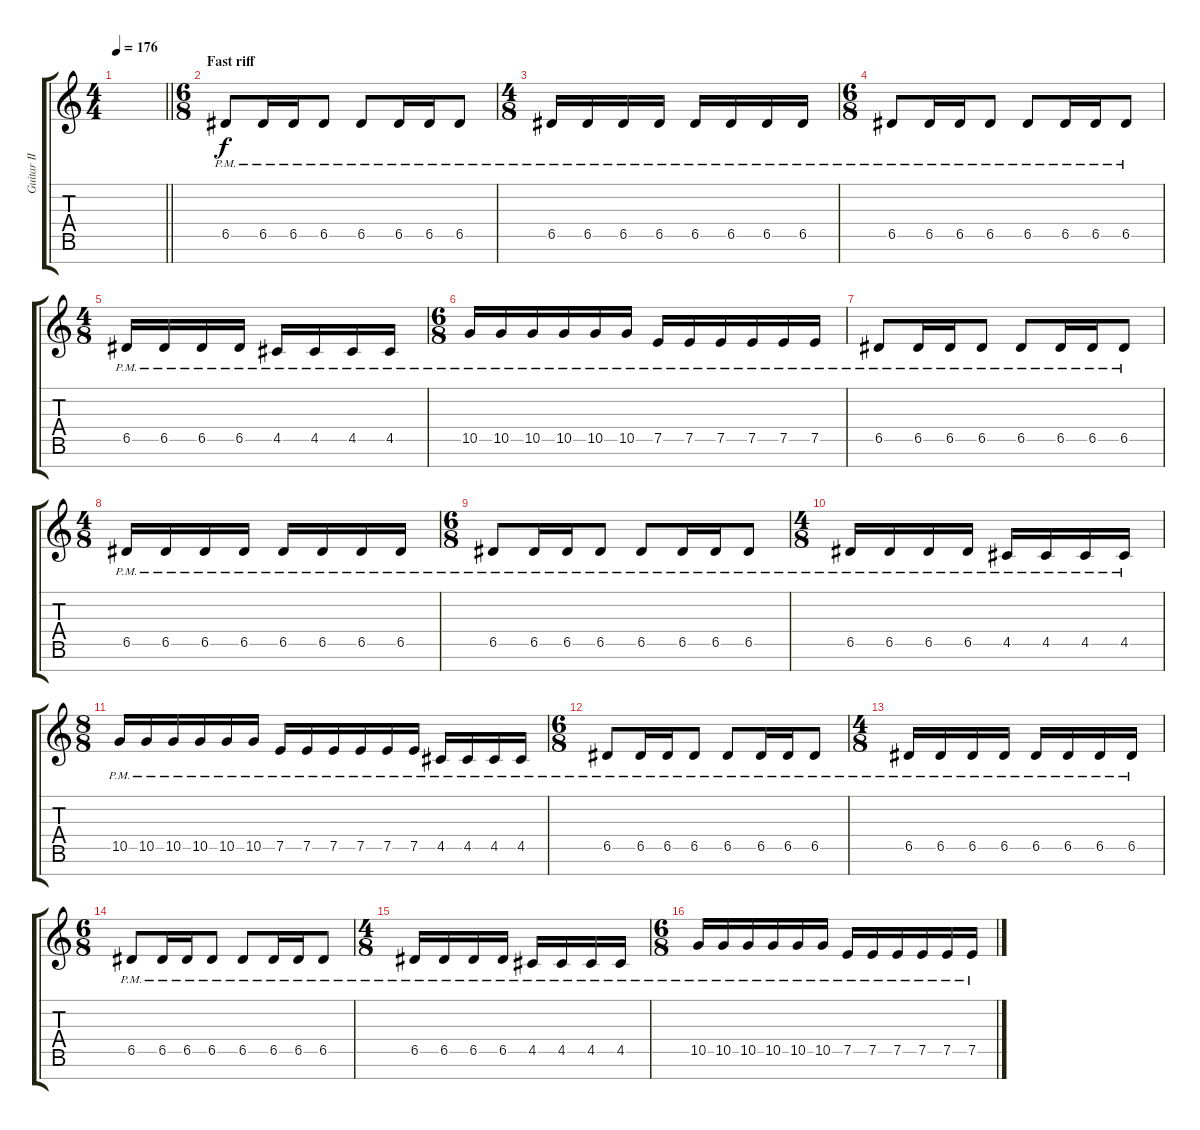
\track ("Guitar II" "Guitar II") {instrument distortionguitar}
\staff {score tabs}
\tuning (E4 B3 G3 D3 A2 E2 B1) {hide}
\ts (4 4)
\tempo 176
\clef g2
\barLineRight lightlight
\ks c
|
\ts (6 8)
\section ("" "Fast riff")
6.5{pm}.8 6.5{pm}.16 6.5{pm}.16 6.5{pm}.8 6.5{pm}.8 6.5{pm}.16 6.5{pm}.16 6.5{pm}.8 |
\ts (4 8)
6.5{pm}.16 6.5{pm}.16 6.5{pm}.16 6.5{pm}.16 6.5{pm}.16 6.5{pm}.16 6.5{pm}.16 6.5{pm}.16 |
\ts (6 8)
6.5{pm}.8 6.5{pm}.16 6.5{pm}.16 6.5{pm}.8 6.5{pm}.8 6.5{pm}.16 6.5{pm}.16 6.5{pm}.8 |
\ts (4 8)
6.5{pm}.16 6.5{pm}.16 6.5{pm}.16 6.5{pm}.16 4.5{pm}.16 4.5{pm}.16 4.5{pm}.16 4.5{pm}.16 |
\ts (6 8)
10.5{pm}.16 10.5{pm}.16 10.5{pm}.16 10.5{pm}.16 10.5{pm}.16 10.5{pm}.16 7.5{pm}.16 7.5{pm}.16 7.5{pm}.16 7.5{pm}.16 7.5{pm}.16 7.5{pm}.16 |
6.5{pm}.8 6.5{pm}.16 6.5{pm}.16 6.5{pm}.8 6.5{pm}.8 6.5{pm}.16 6.5{pm}.16 6.5{pm}.8 |
\ts (4 8)
6.5{pm}.16 6.5{pm}.16 6.5{pm}.16 6.5{pm}.16 6.5{pm}.16 6.5{pm}.16 6.5{pm}.16 6.5{pm}.16 |
\ts (6 8)
6.5{pm}.8 6.5{pm}.16 6.5{pm}.16 6.5{pm}.8 6.5{pm}.8 6.5{pm}.16 6.5{pm}.16 6.5{pm}.8 |
\ts (4 8)
6.5{pm}.16 6.5{pm}.16 6.5{pm}.16 6.5{pm}.16 4.5{pm}.16 4.5{pm}.16 4.5{pm}.16 4.5{pm}.16 |
\ts (8 8)
10.5{pm}.16 10.5{pm}.16 10.5{pm}.16 10.5{pm}.16 10.5{pm}.16 10.5{pm}.16 7.5{pm}.16 7.5{pm}.16 7.5{pm}.16 7.5{pm}.16 7.5{pm}.16 7.5{pm}.16 4.5{pm}.16 4.5{pm}.16 4.5{pm}.16 4.5{pm}.16 |
\ts (6 8)
6.5{pm}.8 6.5{pm}.16 6.5{pm}.16 6.5{pm}.8 6.5{pm}.8 6.5{pm}.16 6.5{pm}.16 6.5{pm}.8 |
\ts (4 8)
6.5{pm}.16 6.5{pm}.16 6.5{pm}.16 6.5{pm}.16 6.5{pm}.16 6.5{pm}.16 6.5{pm}.16 6.5{pm}.16 |
\ts (6 8)
6.5{pm}.8 6.5{pm}.16 6.5{pm}.16 6.5{pm}.8 6.5{pm}.8 6.5{pm}.16 6.5{pm}.16 6.5{pm}.8 |
\ts (4 8)
6.5{pm}.16 6.5{pm}.16 6.5{pm}.16 6.5{pm}.16 4.5{pm}.16 4.5{pm}.16 4.5{pm}.16 4.5{pm}.16 |
\ts (6 8)
10.5{pm}.16 10.5{pm}.16 10.5{pm}.16 10.5{pm}.16 10.5{pm}.16 10.5{pm}.16 7.5{pm}.16 7.5{pm}.16 7.5{pm}.16 7.5{pm}.16 7.5{pm}.16 7.5{pm}.16
